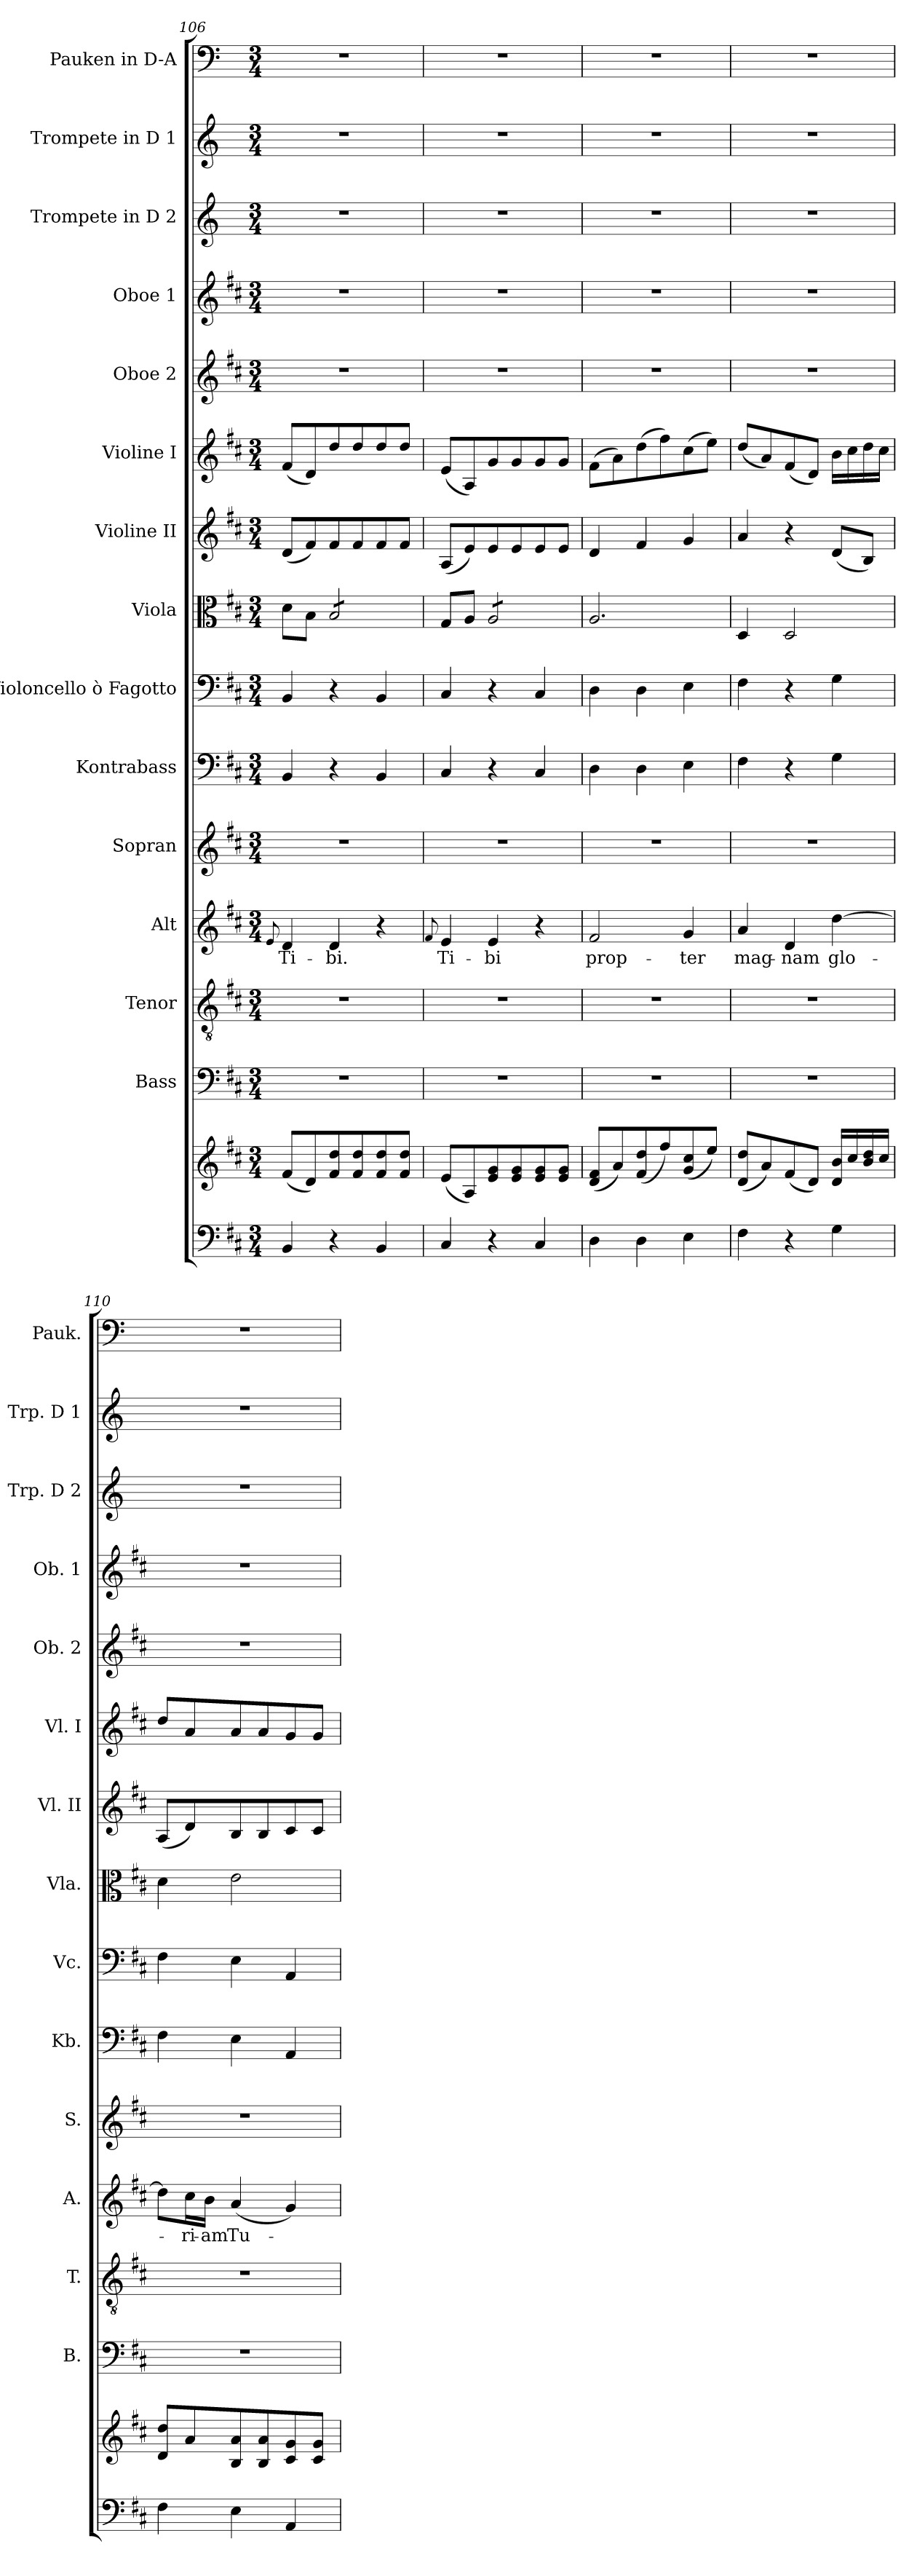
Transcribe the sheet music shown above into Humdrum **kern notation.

**kern	**kern	**kern	**kern	**kern	**text	**kern	**kern	**kern	**kern	**kern	**kern	**kern	**kern	**kern	**kern	**kern
*part15	*part15	*part14	*part13	*part12	*part12	*part11	*part10	*part9	*part8	*part7	*part6	*part5	*part4	*part3	*part2	*part1
*staff16	*staff15	*staff14	*staff13	*staff12	*staff12	*staff11	*staff10	*staff9	*staff8	*staff7	*staff6	*staff5	*staff4	*staff3	*staff2	*staff1
*	*	*I"Bass	*I"Tenor	*I"Alt	*	*I"Sopran	*I"Kontrabass	*I"Violoncello ò Fagotto	*I"Viola	*I"Violine II	*I"Violine I	*I"Oboe 2	*I"Oboe 1	*I"Trompete in D 2	*I"Trompete in D 1	*I"Pauken in D-A
*	*	*I'B.	*I'T.	*I'A.	*	*I'S.	*I'Kb.	*I'Vc.	*I'Vla.	*I'Vl. II	*I'Vl. I	*I'Ob. 2	*I'Ob. 1	*I'Trp. D 2	*I'Trp. D 1	*I'Pauk.
!!LO:PB:g=z
*clefF4	*clefG2	*clefF4	*clefGv2	*clefG2	*	*clefG2	*clefF4	*clefF4	*clefC3	*clefG2	*clefG2	*clefG2	*clefG2	*clefG2	*clefG2	*clefF4
*	*	*	*	*	*	*	*ITrd7c12	*	*	*	*	*	*	*ITrd-1c-2	*ITrd-1c-2	*ITrd-1c-2
*k[f#c#]	*k[f#c#]	*k[f#c#]	*k[f#c#]	*k[f#c#]	*	*k[f#c#]	*k[f#c#]	*k[f#c#]	*k[f#c#]	*k[f#c#]	*k[f#c#]	*k[f#c#]	*k[f#c#]	*k[f#c#]	*k[f#c#]	*k[f#c#]
*D:	*D:	*D:	*D:	*D:	*	*D:	*D:	*D:	*D:	*D:	*D:	*D:	*D:	*D:	*D:	*D:
*M3/4	*M3/4	*M3/4	*M3/4	*M3/4	*	*M3/4	*M3/4	*M3/4	*M3/4	*M3/4	*M3/4	*M3/4	*M3/4	*M3/4	*M3/4	*M3/4
=106	=106	=106	=106	=106	=106	=106	=106	=106	=106	=106	=106	=106	=106	=106	=106	=106
.	.	.	.	8qqe/	.	.	.	.	.	.	.	.	.	.	.	.
!	!	!	!	!	!LO:LY:b	!	!	!	!	!	!	!	!	!	!	!
4BB/	(<8f#/L	2.r	2.r	4d/	Ti-	2.r	4BBB/	4BB/	8d\L	(<8d/L	(<8f#/L	2.r	2.r	2.r	2.r	2.r
.	8d/)	.	.	.	.	.	.	.	8B\J	8f#/)	8d/)	.	.	.	.	.
!	!	!	!	!	!LO:LY:b	!	!	!	!	!	!	!	!	!	!	!
*	*	*	*	*	*	*	*	*	*tremolo	*	*	*	*	*	*	*
4r	8f#/ 8dd/	.	.	4d/	-bi.	.	4r	4r	8B/L	8f#/	8dd/	.	.	.	.	.
.	8f#/ 8dd/	.	.	.	.	.	.	.	8B/	8f#/	8dd/	.	.	.	.	.
4BB/	8f#/ 8dd/	.	.	4r	.	.	4BBB/	4BB/	8B/	8f#/	8dd/	.	.	.	.	.
.	8f#/ 8dd/J	.	.	.	.	.	.	.	8B/J	8f#/J	8dd/J	.	.	.	.	.
*	*	*	*	*	*	*	*	*	*Xtremolo	*	*	*	*	*	*	*
=107	=107	=107	=107	=107	=107	=107	=107	=107	=107	=107	=107	=107	=107	=107	=107	=107
.	.	.	.	8qqf#/	.	.	.	.	.	.	.	.	.	.	.	.
!	!	!	!	!	!LO:LY:b	!	!	!	!	!	!	!	!	!	!	!
4C#/	(<8e/L	2.r	2.r	4e/	Ti-	2.r	4CC#/	4C#/	8G/L	(<8A/L	(<8e/L	2.r	2.r	2.r	2.r	2.r
.	8A/)	.	.	.	.	.	.	.	8A/J	8e/)	8A/)	.	.	.	.	.
!	!	!	!	!	!LO:LY:b	!	!	!	!	!	!	!	!	!	!	!
*	*	*	*	*	*	*	*	*	*tremolo	*	*	*	*	*	*	*
4r	8e/ 8g/	.	.	4e/	-bi	.	4r	4r	8A/L	8e/	8g/	.	.	.	.	.
.	8e/ 8g/	.	.	.	.	.	.	.	8A/	8e/	8g/	.	.	.	.	.
4C#/	8e/ 8g/	.	.	4r	.	.	4CC#/	4C#/	8A/	8e/	8g/	.	.	.	.	.
.	8e/ 8g/J	.	.	.	.	.	.	.	8A/J	8e/J	8g/J	.	.	.	.	.
*	*	*	*	*	*	*	*	*	*Xtremolo	*	*	*	*	*	*	*
=108	=108	=108	=108	=108	=108	=108	=108	=108	=108	=108	=108	=108	=108	=108	=108	=108
!	!	!	!	!	!LO:LY:b	!	!	!	!	!	!	!	!	!	!	!
4D\	(<8d/ 8f#/L	2.r	2.r	2f#/	prop-	2.r	4DD\	4D\	2.A/	4d/	(>8f#\L	2.r	2.r	2.r	2.r	2.r
.	8a/)	.	.	.	.	.	.	.	.	.	8a\)	.	.	.	.	.
4D\	(<8f#/ 8dd/	.	.	.	.	.	4DD\	4D\	.	4f#/	(>8dd\	.	.	.	.	.
.	8ff#/)	.	.	.	.	.	.	.	.	.	8ff#\)	.	.	.	.	.
!	!	!	!	!	!LO:LY:b	!	!	!	!	!	!	!	!	!	!	!
4E\	(<8g/ 8cc#/	.	.	4g/	-ter	.	4EE\	4E\	.	4g/	(>8cc#\	.	.	.	.	.
.	8ee/J)	.	.	.	.	.	.	.	.	.	8ee\J)	.	.	.	.	.
=109	=109	=109	=109	=109	=109	=109	=109	=109	=109	=109	=109	=109	=109	=109	=109	=109
!	!	!	!	!	!LO:LY:b	!	!	!	!	!	!	!	!	!	!	!
4F#\	(<8d/ 8dd/L	2.r	2.r	4a/	mag-	2.r	4FF#\	4F#\	4D/	4a/	(<8dd/L	2.r	2.r	2.r	2.r	2.r
.	8a/)	.	.	.	.	.	.	.	.	.	8a/)	.	.	.	.	.
!	!	!	!	!	!LO:LY:b	!	!	!	!	!	!	!	!	!	!	!
4r	(<8f#/	.	.	4d/	-nam	.	4r	4r	2D/	4r	(<8f#/	.	.	.	.	.
.	8d/J)	.	.	.	.	.	.	.	.	.	8d/J)	.	.	.	.	.
!	!	!	!	!	!LO:LY:b	!	!	!	!	!	!	!	!	!	!	!
4G\	16d/ 16b/LL	.	.	[4dd\	glo-	.	4GG\	4G\	.	(<8d/L	16b\LL	.	.	.	.	.
.	16cc#/	.	.	.	.	.	.	.	.	.	16cc#\	.	.	.	.	.
.	16b/ 16dd/	.	.	.	.	.	.	.	.	8B/J)	16dd\	.	.	.	.	.
.	16cc#/JJ	.	.	.	.	.	.	.	.	.	16cc#\JJ	.	.	.	.	.
=110	=110	=110	=110	=110	=110	=110	=110	=110	=110	=110	=110	=110	=110	=110	=110	=110
4F#\	8d/ 8dd/L	2.r	2.r	8dd\L]	.	2.r	4FF#\	4F#\	4d\	(<8A/L	8dd/L	2.r	2.r	2.r	2.r	2.r
!	!	!	!	!	!LO:LY:b	!	!	!	!	!	!	!	!	!	!	!
.	8a/	.	.	16cc#\L	-ri-	.	.	.	.	8d/)	8a/	.	.	.	.	.
!	!	!	!	!	!LO:LY:b	!	!	!	!	!	!	!	!	!	!	!
.	.	.	.	16b\JJ	-am	.	.	.	.	.	.	.	.	.	.	.
!	!	!	!	!	!LO:LY:b	!	!	!	!	!	!	!	!	!	!	!
4E\	8B/ 8a/	.	.	(<4a/	Tu-	.	4EE\	4E\	2e\	8B/	8a/	.	.	.	.	.
.	8B/ 8a/	.	.	.	.	.	.	.	.	8B/	8a/	.	.	.	.	.
4AA/	8c#/ 8g/	.	.	4g/)	.	.	4AAA/	4AA/	.	8c#/	8g/	.	.	.	.	.
.	8c#/ 8g/J	.	.	.	.	.	.	.	.	8c#/J	8g/J	.	.	.	.	.
=	=	=	=	=	=	=	=	=	=	=	=	=	=	=	=	=
*-	*-	*-	*-	*-	*-	*-	*-	*-	*-	*-	*-	*-	*-	*-	*-	*-
